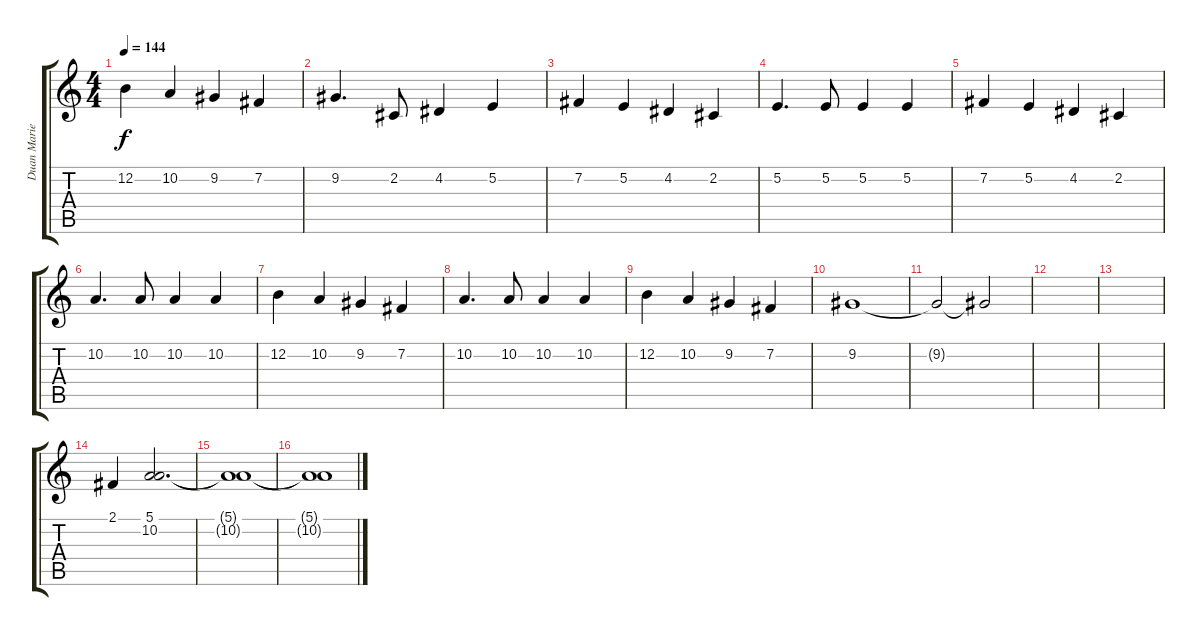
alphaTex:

\track ("Duan Marie" "Duan Marie") {solo instrument viola}
\staff {score tabs}
\tuning (E4 B3 G3 D3 A2 E2) {hide}
\ts (4 4)
\tempo 144
\clef g2
\ks c
12.2.4{dy f} 10.2.4 9.2.4 7.2.4 |
9.2.4{d} 2.2.8 4.2.4 5.2.4 |
7.2.4 5.2.4 4.2.4 2.2.4 |
5.2.4{d} 5.2.8 5.2.4 5.2.4 |
7.2.4 5.2.4 4.2.4 2.2.4 |
10.2.4{d} 10.2.8 10.2.4 10.2.4 |
12.2.4 10.2.4 9.2.4 7.2.4 |
10.2.4{d} 10.2.8 10.2.4 10.2.4 |
12.2.4 10.2.4 9.2.4 7.2.4 |
9.2.1 |
9.2{t}.2 9.2{t}.2 |
|
|
2.1.4 (5.1 10.2).2{d} |
(5.1{t} 10.2{t}).1 |
(5.1{t} 10.2{t}).1
